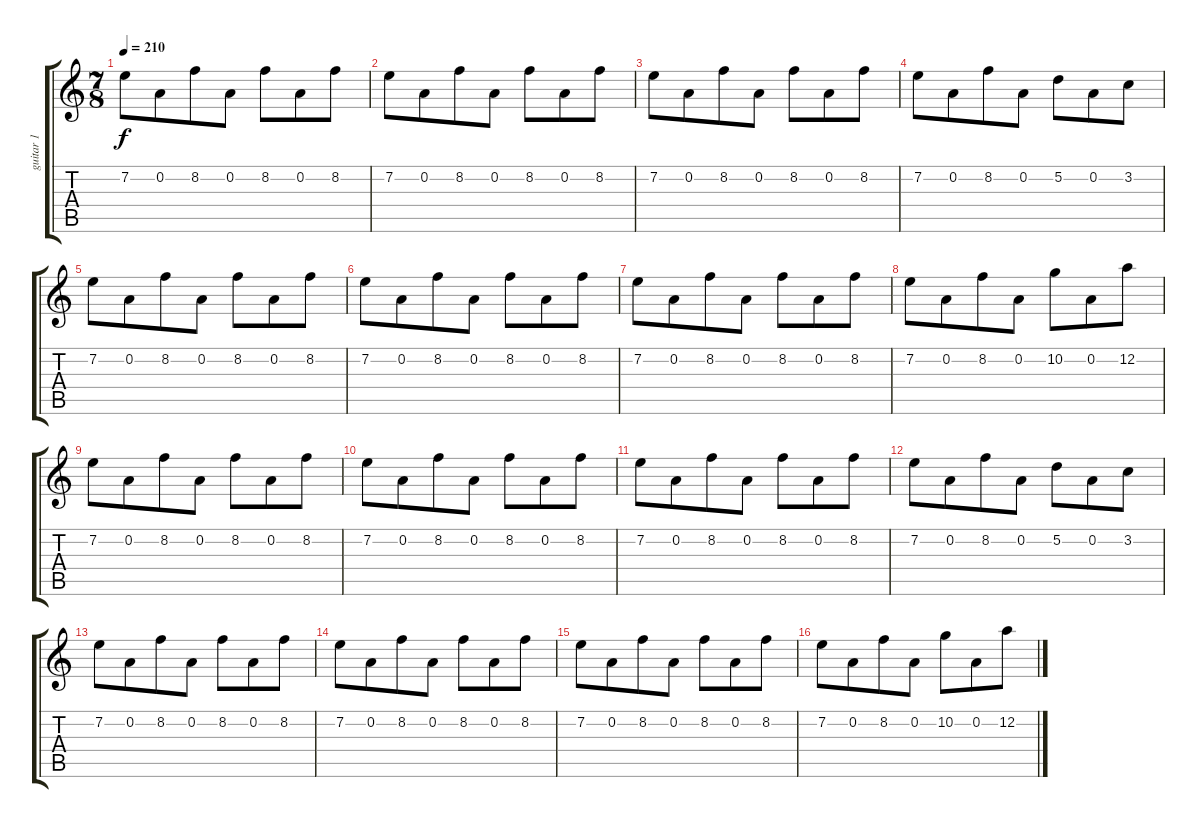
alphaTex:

\track ("guitar 1" "guitar 1") {instrument distortionguitar}
\staff {score tabs}
\tuning (D4 A3 F3 C3 G2 D2) {hide}
\ts (7 8)
\tempo 210
\clef g2
\ks c
7.2.8{dy f} 0.2.8 8.2.8 0.2.8 8.2.8 0.2.8 8.2.8 |
7.2.8 0.2.8 8.2.8 0.2.8 8.2.8 0.2.8 8.2.8 |
7.2.8 0.2.8 8.2.8 0.2.8 8.2.8 0.2.8 8.2.8 |
7.2.8 0.2.8 8.2.8 0.2.8 5.2.8 0.2.8 3.2.8 |
7.2.8 0.2.8 8.2.8 0.2.8 8.2.8 0.2.8 8.2.8 |
7.2.8 0.2.8 8.2.8 0.2.8 8.2.8 0.2.8 8.2.8 |
7.2.8 0.2.8 8.2.8 0.2.8 8.2.8 0.2.8 8.2.8 |
7.2.8 0.2.8 8.2.8 0.2.8 10.2.8 0.2.8 12.2.8 |
7.2.8 0.2.8 8.2.8 0.2.8 8.2.8 0.2.8 8.2.8 |
7.2.8 0.2.8 8.2.8 0.2.8 8.2.8 0.2.8 8.2.8 |
7.2.8 0.2.8 8.2.8 0.2.8 8.2.8 0.2.8 8.2.8 |
7.2.8 0.2.8 8.2.8 0.2.8 5.2.8 0.2.8 3.2.8 |
7.2.8 0.2.8 8.2.8 0.2.8 8.2.8 0.2.8 8.2.8 |
7.2.8 0.2.8 8.2.8 0.2.8 8.2.8 0.2.8 8.2.8 |
7.2.8 0.2.8 8.2.8 0.2.8 8.2.8 0.2.8 8.2.8 |
7.2.8 0.2.8 8.2.8 0.2.8 10.2.8 0.2.8 12.2.8
